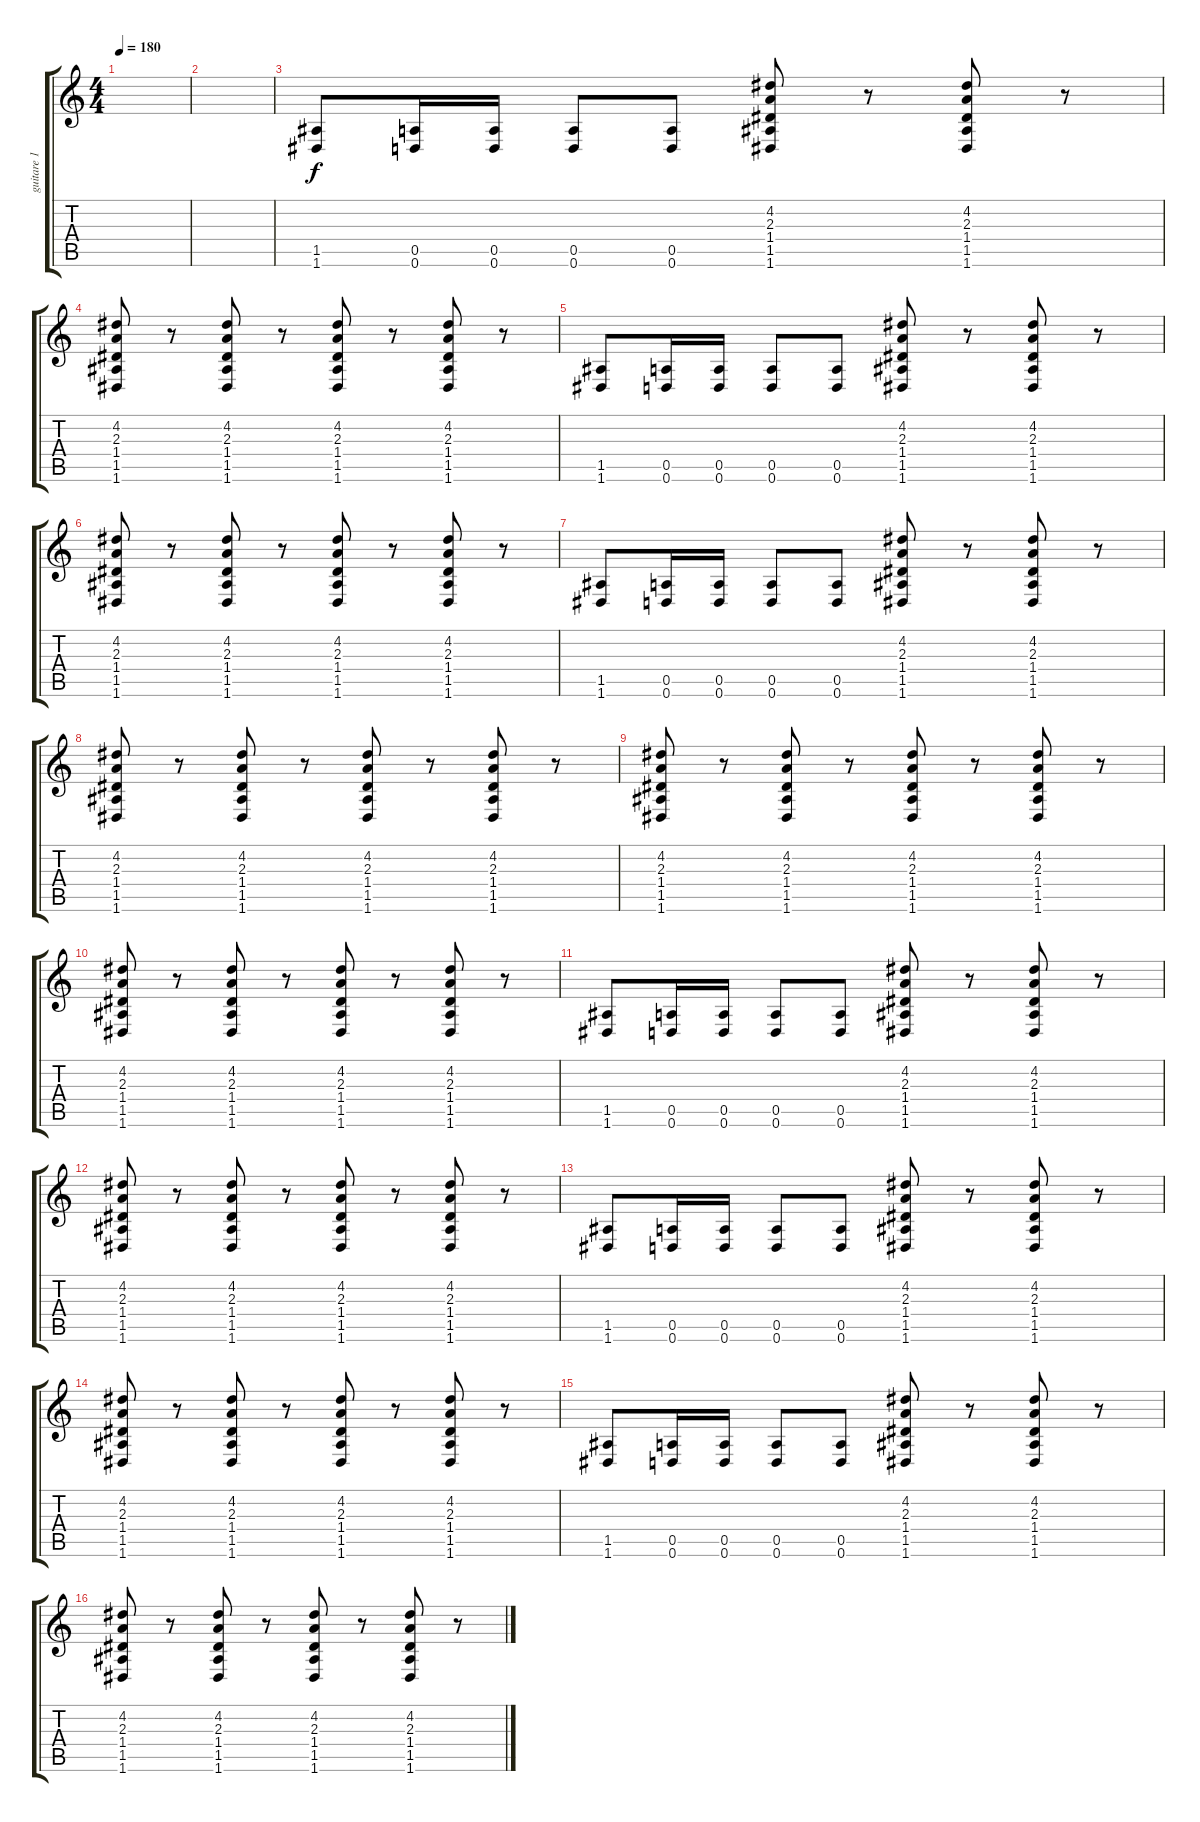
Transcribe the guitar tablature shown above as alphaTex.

\track ("guitare 1" "guitare 1") {instrument distortionguitar}
\staff {score tabs}
\tuning (E4 B3 G3 D3 A2 D2) {hide}
\ts (4 4)
\tempo 180
\clef g2
\ks c
|
|
(1.5 1.6).8 (0.5 0.6).16 (0.5 0.6).16 (0.5 0.6).8 (0.5 0.6).8 (4.2 2.3 1.4 1.5 1.6).8 r.8 (4.2 2.3 1.4 1.5 1.6).8 r.8 |
(4.2 2.3 1.4 1.5 1.6).8 r.8 (4.2 2.3 1.4 1.5 1.6).8 r.8 (4.2 2.3 1.4 1.5 1.6).8 r.8 (4.2 2.3 1.4 1.5 1.6).8 r.8 |
(1.5 1.6).8 (0.5 0.6).16 (0.5 0.6).16 (0.5 0.6).8 (0.5 0.6).8 (4.2 2.3 1.4 1.5 1.6).8 r.8 (4.2 2.3 1.4 1.5 1.6).8 r.8 |
(4.2 2.3 1.4 1.5 1.6).8 r.8 (4.2 2.3 1.4 1.5 1.6).8 r.8 (4.2 2.3 1.4 1.5 1.6).8 r.8 (4.2 2.3 1.4 1.5 1.6).8 r.8 |
(1.5 1.6).8 (0.5 0.6).16 (0.5 0.6).16 (0.5 0.6).8 (0.5 0.6).8 (4.2 2.3 1.4 1.5 1.6).8 r.8 (4.2 2.3 1.4 1.5 1.6).8 r.8 |
(4.2 2.3 1.4 1.5 1.6).8 r.8 (4.2 2.3 1.4 1.5 1.6).8 r.8 (4.2 2.3 1.4 1.5 1.6).8 r.8 (4.2 2.3 1.4 1.5 1.6).8 r.8 |
(4.2 2.3 1.4 1.5 1.6).8 r.8 (4.2 2.3 1.4 1.5 1.6).8 r.8 (4.2 2.3 1.4 1.5 1.6).8 r.8 (4.2 2.3 1.4 1.5 1.6).8 r.8 |
(4.2 2.3 1.4 1.5 1.6).8 r.8 (4.2 2.3 1.4 1.5 1.6).8 r.8 (4.2 2.3 1.4 1.5 1.6).8 r.8 (4.2 2.3 1.4 1.5 1.6).8 r.8 |
(1.5 1.6).8 (0.5 0.6).16 (0.5 0.6).16 (0.5 0.6).8 (0.5 0.6).8 (4.2 2.3 1.4 1.5 1.6).8 r.8 (4.2 2.3 1.4 1.5 1.6).8 r.8 |
(4.2 2.3 1.4 1.5 1.6).8 r.8 (4.2 2.3 1.4 1.5 1.6).8 r.8 (4.2 2.3 1.4 1.5 1.6).8 r.8 (4.2 2.3 1.4 1.5 1.6).8 r.8 |
(1.5 1.6).8 (0.5 0.6).16 (0.5 0.6).16 (0.5 0.6).8 (0.5 0.6).8 (4.2 2.3 1.4 1.5 1.6).8 r.8 (4.2 2.3 1.4 1.5 1.6).8 r.8 |
(4.2 2.3 1.4 1.5 1.6).8 r.8 (4.2 2.3 1.4 1.5 1.6).8 r.8 (4.2 2.3 1.4 1.5 1.6).8 r.8 (4.2 2.3 1.4 1.5 1.6).8 r.8 |
(1.5 1.6).8 (0.5 0.6).16 (0.5 0.6).16 (0.5 0.6).8 (0.5 0.6).8 (4.2 2.3 1.4 1.5 1.6).8 r.8 (4.2 2.3 1.4 1.5 1.6).8 r.8 |
(4.2 2.3 1.4 1.5 1.6).8 r.8 (4.2 2.3 1.4 1.5 1.6).8 r.8 (4.2 2.3 1.4 1.5 1.6).8 r.8 (4.2 2.3 1.4 1.5 1.6).8 r.8
